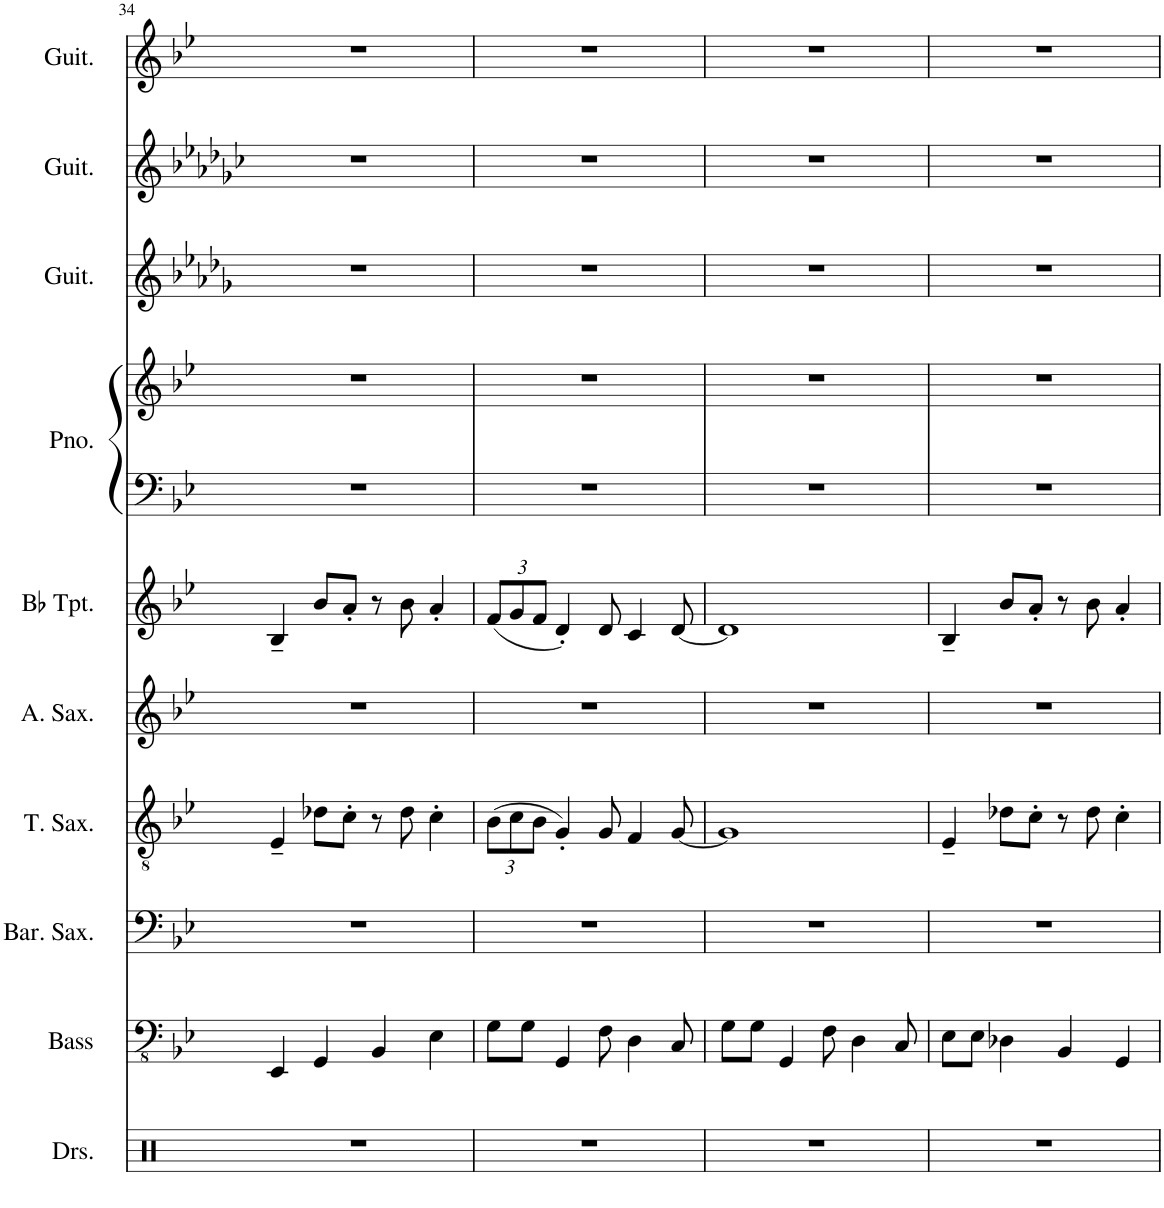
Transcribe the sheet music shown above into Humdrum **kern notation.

**kern	**kern	**kern	**kern	**kern	**kern	**kern	**kern	**kern	**kern	**kern
*part10	*part9	*part8	*part7	*part6	*part5	*part4	*part4	*part3	*part2	*part1
*staff11	*staff10	*staff9	*staff8	*staff7	*staff6	*staff5	*staff4	*staff3	*staff2	*staff1
*I"Drumset	*I"Acoustic Bass	*I"Baritone Saxophone	*I"Tenor Saxophone	*I"Alto Saxophone	*I"Bb Trumpet	*I"Piano	*	*I"Acoustic Guitar	*I"Acoustic Guitar	*I"Acoustic Guitar
*I'Drs.	*I'Bass	*I'Bar. Sax.	*I'T. Sax.	*I'A. Sax.	*I'Bb Tpt.	*I'Pno.	*	*I'Guit.	*I'Guit.	*I'Guit.
!!LO:PB:g=z
*clefX	*clefFv4	*clefF4	*clefGv2	*clefG2	*clefG2	*clefF4	*clefG2	*clefG2	*clefG2	*clefG2
*	*	*ITrd12c21	*ITrd8c14	*ITrd5c9	*ITrd1c2	*	*	*	*	*
*k[]	*k[b-e-]	*k[b-e-]	*k[b-e-]	*k[b-e-]	*k[b-e-]	*k[b-e-]	*k[b-e-]	*k[b-e-a-d-g-]	*k[b-e-a-d-g-c-]	*k[b-e-]
*M4/4	*M4/4	*M4/4	*M4/4	*M4/4	*M4/4	*M4/4	*M4/4	*M4/4	*M4/4	*M4/4
=34	=34	=34	=34	=34	=34	=34	=34	=34	=34	=34
1r	4EEE-/	1r	4E-~/	1r	4B-~/	1r	1r	1r	1r	1r
.	4GGG/	.	8d-X\L	.	8b-/L	.	.	.	.	.
.	.	.	8c'\J	.	8a'/J	.	.	.	.	.
.	4BBB-/	.	8r	.	8r	.	.	.	.	.
.	.	.	8d-\	.	8b-\	.	.	.	.	.
.	4EE-\	.	4c'\	.	4a'/	.	.	.	.	.
=35	=35	=35	=35	=35	=35	=35	=35	=35	=35	=35
*	*	*	*Xbrackettup	*	*Xbrackettup	*	*	*	*	*
1r	8GG\L	1r	(12B-\L	1r	(12f/L	1r	1r	1r	1r	1r
.	.	.	12c\	.	12g/	.	.	.	.	.
.	8GG\J	.	.	.	.	.	.	.	.	.
.	.	.	12B-\J	.	12f/J	.	.	.	.	.
.	4GGG/	.	4G'/)	.	4d'/)	.	.	.	.	.
.	8FF\	.	8G/	.	8d/	.	.	.	.	.
.	4DD\	.	4F/	.	4c/	.	.	.	.	.
.	8CC/	.	[8G/	.	[8d/	.	.	.	.	.
=36	=36	=36	=36	=36	=36	=36	=36	=36	=36	=36
1r	8GG\L	1r	1G]	1r	1d]	1r	1r	1r	1r	1r
.	8GG\J	.	.	.	.	.	.	.	.	.
.	4GGG/	.	.	.	.	.	.	.	.	.
.	8FF\	.	.	.	.	.	.	.	.	.
.	4DD\	.	.	.	.	.	.	.	.	.
.	8CC/	.	.	.	.	.	.	.	.	.
=37	=37	=37	=37	=37	=37	=37	=37	=37	=37	=37
1r	8EE-\L	1r	4E-~/	1r	4B-~/	1r	1r	1r	1r	1r
.	8EE-\J	.	.	.	.	.	.	.	.	.
.	4DD-X\	.	8d-X\L	.	8b-/L	.	.	.	.	.
.	.	.	8c'\J	.	8a'/J	.	.	.	.	.
.	4BBB-/	.	8r	.	8r	.	.	.	.	.
.	.	.	8d-\	.	8b-\	.	.	.	.	.
.	4GGG/	.	4c'\	.	4a'/	.	.	.	.	.
=	=	=	=	=	=	=	=	=	=	=
*-	*-	*-	*-	*-	*-	*-	*-	*-	*-	*-
